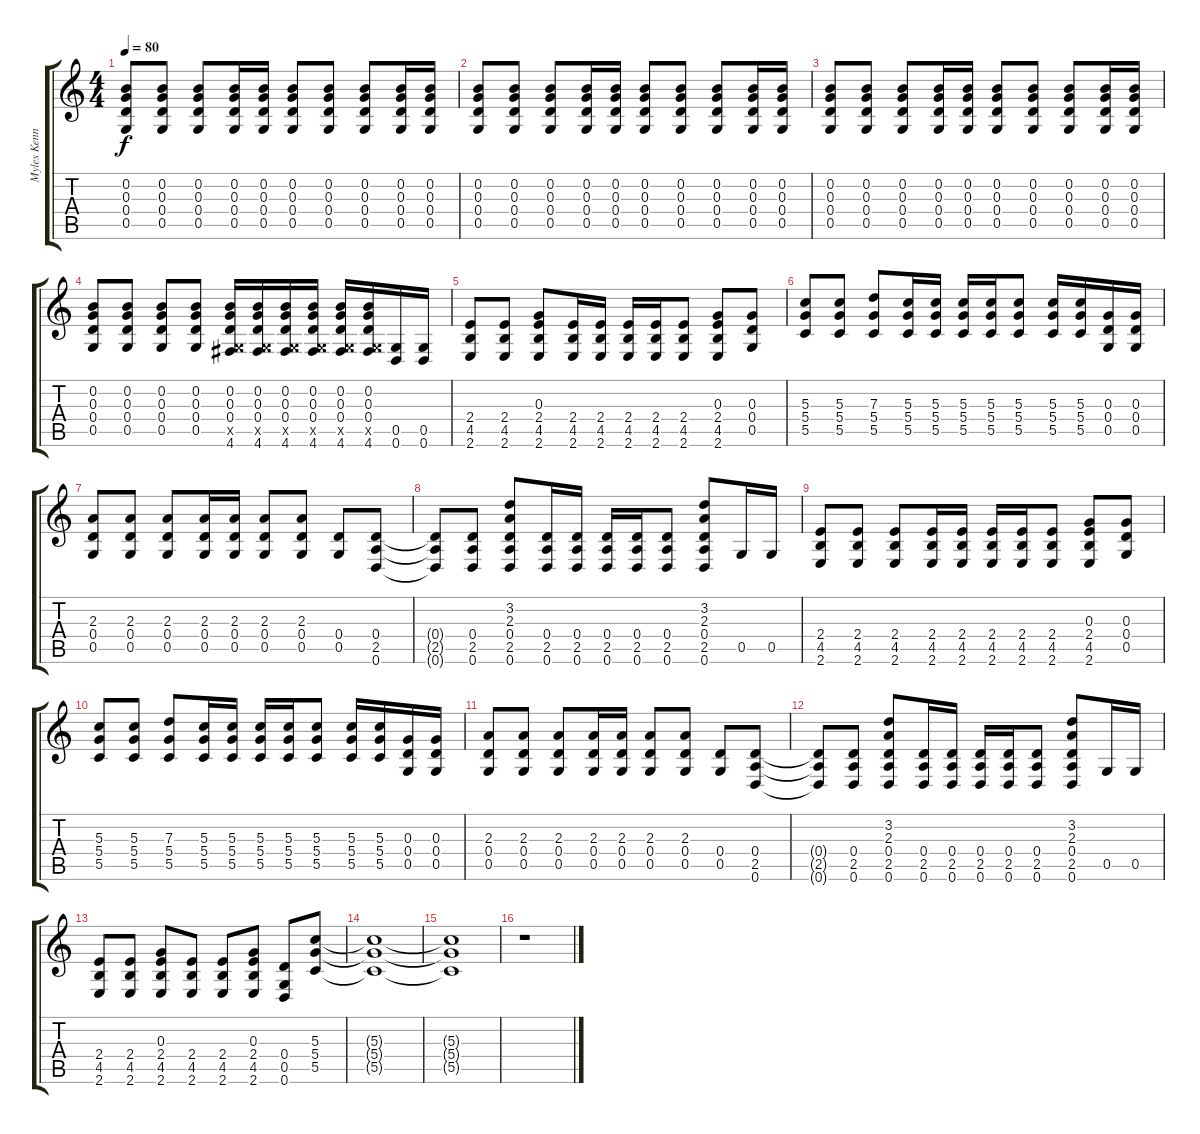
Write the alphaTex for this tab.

\track ("Myles Kennedy " "Myles Kenn") {instrument overdrivenguitar}
\staff {score tabs}
\tuning (D4 B3 G3 D3 G2 D2) {hide}
\ts (4 4)
\tempo 80
\clef g2
\ks c
(0.2 0.3 0.4 0.5).8{dy f} (0.2 0.3 0.4 0.5).8 (0.2 0.3 0.4 0.5).8 (0.2 0.3 0.4 0.5).16 (0.2 0.3 0.4 0.5).16 (0.2 0.3 0.4 0.5).8 (0.2 0.3 0.4 0.5).8 (0.2 0.3 0.4 0.5).8 (0.2 0.3 0.4 0.5).16 (0.2 0.3 0.4 0.5).16 |
(0.2 0.3 0.4 0.5).8 (0.2 0.3 0.4 0.5).8 (0.2 0.3 0.4 0.5).8 (0.2 0.3 0.4 0.5).16 (0.2 0.3 0.4 0.5).16 (0.2 0.3 0.4 0.5).8 (0.2 0.3 0.4 0.5).8 (0.2 0.3 0.4 0.5).8 (0.2 0.3 0.4 0.5).16 (0.2 0.3 0.4 0.5).16 |
(0.2 0.3 0.4 0.5).8 (0.2 0.3 0.4 0.5).8 (0.2 0.3 0.4 0.5).8 (0.2 0.3 0.4 0.5).16 (0.2 0.3 0.4 0.5).16 (0.2 0.3 0.4 0.5).8 (0.2 0.3 0.4 0.5).8 (0.2 0.3 0.4 0.5).8 (0.2 0.3 0.4 0.5).16 (0.2 0.3 0.4 0.5).16 |
(0.2 0.3 0.4 0.5).8 (0.2 0.3 0.4 0.5).8 (0.2 0.3 0.4 0.5).8 (0.2 0.3 0.4 0.5).8 (0.2 0.3 0.4 0.5{x} 4.6).16 (0.2 0.3 0.4 0.5{x} 4.6).16 (0.2 0.3 0.4 0.5{x} 4.6).16 (0.2 0.3 0.4 0.5{x} 4.6).16 (0.2 0.3 0.4 0.5{x} 4.6).16 (0.2 0.3 0.4 0.5{x} 4.6).16 (0.5 0.6).16 (0.5 0.6).16 |
(2.4 4.5 2.6).8 (2.4 4.5 2.6).8 (0.3 2.4 4.5 2.6).8 (2.4 4.5 2.6).16 (2.4 4.5 2.6).16 (2.4 4.5 2.6).16 (2.4 4.5 2.6).16 (2.4 4.5 2.6).8 (0.3 2.4 4.5 2.6).8 (0.3 0.4 0.5).8 |
(5.3 5.4 5.5).8 (5.3 5.4 5.5).8 (7.3 5.4 5.5).8 (5.3 5.4 5.5).16 (5.3 5.4 5.5).16 (5.3 5.4 5.5).16 (5.3 5.4 5.5).16 (5.3 5.4 5.5).8 (5.3 5.4 5.5).16 (5.3 5.4 5.5).16 (0.3 0.4 0.5).16 (0.3 0.4 0.5).16 |
(2.3 0.4 0.5).8 (2.3 0.4 0.5).8 (2.3 0.4 0.5).8 (2.3 0.4 0.5).16 (2.3 0.4 0.5).16 (2.3 0.4 0.5).8 (2.3 0.4 0.5).8 (0.4 0.5).8 (0.4 2.5 0.6).8 |
(0.4{t} 2.5{t} 0.6{t}).8 (0.4 2.5 0.6).8 (3.2 2.3 0.4 2.5 0.6).8 (0.4 2.5 0.6).16 (0.4 2.5 0.6).16 (0.4 2.5 0.6).16 (0.4 2.5 0.6).16 (0.4 2.5 0.6).8 (3.2 2.3 0.4 2.5 0.6).8 0.5.16 0.5.16 |
(2.4 4.5 2.6).8 (2.4 4.5 2.6).8 (2.4 4.5 2.6).8 (2.4 4.5 2.6).16 (2.4 4.5 2.6).16 (2.4 4.5 2.6).16 (2.4 4.5 2.6).16 (2.4 4.5 2.6).8 (0.3 2.4 4.5 2.6).8 (0.3 0.4 0.5).8 |
(5.3 5.4 5.5).8 (5.3 5.4 5.5).8 (7.3 5.4 5.5).8 (5.3 5.4 5.5).16 (5.3 5.4 5.5).16 (5.3 5.4 5.5).16 (5.3 5.4 5.5).16 (5.3 5.4 5.5).8 (5.3 5.4 5.5).16 (5.3 5.4 5.5).16 (0.3 0.4 0.5).16 (0.3 0.4 0.5).16 |
(2.3 0.4 0.5).8 (2.3 0.4 0.5).8 (2.3 0.4 0.5).8 (2.3 0.4 0.5).16 (2.3 0.4 0.5).16 (2.3 0.4 0.5).8 (2.3 0.4 0.5).8 (0.4 0.5).8 (0.4 2.5 0.6).8 |
(0.4{t} 2.5{t} 0.6{t}).8 (0.4 2.5 0.6).8 (3.2 2.3 0.4 2.5 0.6).8 (0.4 2.5 0.6).16 (0.4 2.5 0.6).16 (0.4 2.5 0.6).16 (0.4 2.5 0.6).16 (0.4 2.5 0.6).8 (3.2 2.3 0.4 2.5 0.6).8 0.5.16 0.5.16 |
(2.4 4.5 2.6).8 (2.4 4.5 2.6).8 (0.3 2.4 4.5 2.6).8 (2.4 4.5 2.6).8 (2.4 4.5 2.6).8 (0.3 2.4 4.5 2.6).8 (0.4 0.5 0.6).8 (5.3 5.4 5.5).8 |
(5.3{t} 5.4{t} 5.5{t}).1 |
(5.3{t} 5.4{t} 5.5{t}).1 |
r.1
